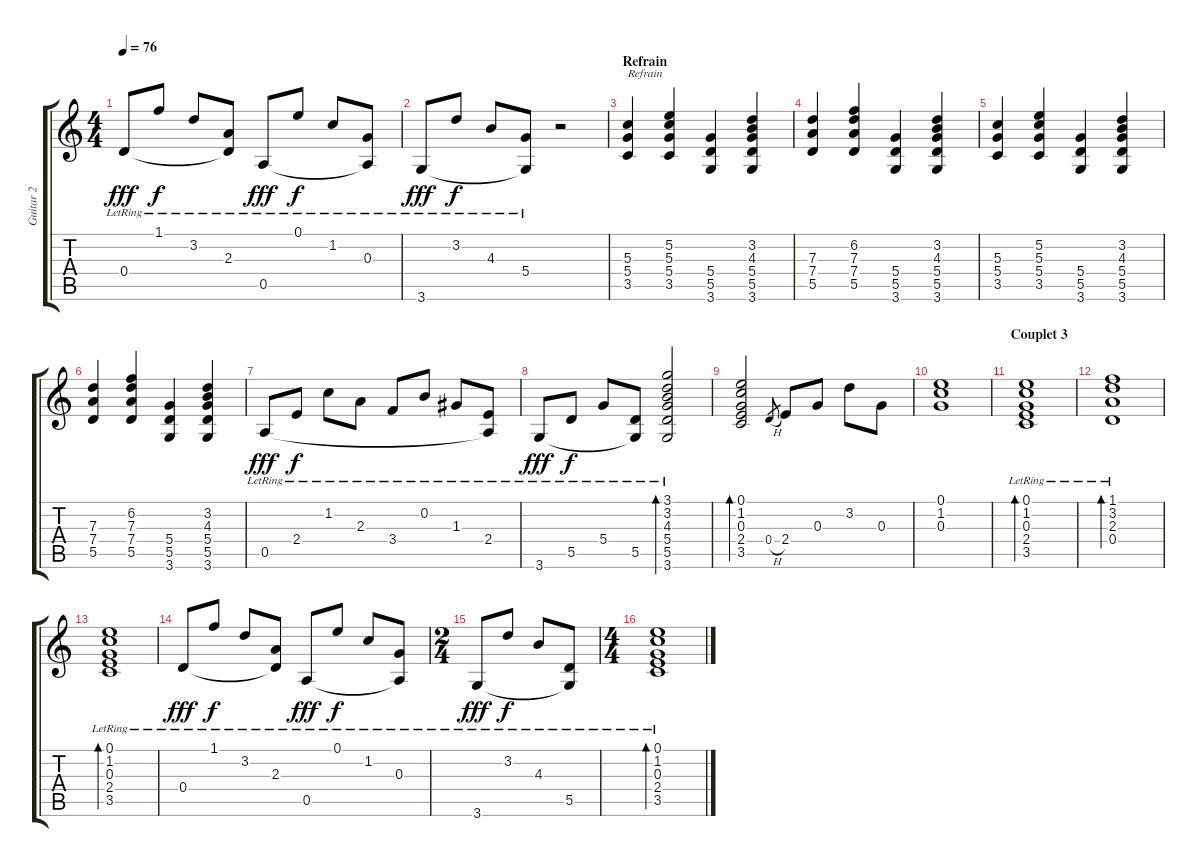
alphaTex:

\track ("Guitar 2" "Guitar 2") {instrument acousticguitarsteel}
\staff {score tabs}
\tuning (E4 B3 G3 D3 A2 E2) {hide}
\ts (4 4)
\tempo 76
\clef g2
\ks c
0.4{lr}.8{dy fff} 1.1{lr}.8{dy f} 3.2{lr}.8 (2.3{lr} 0.4{t}).8 0.5{lr}.8{dy fff} 0.1{lr}.8{dy f} 1.2{lr}.8 (0.3{lr} 0.5{t}).8 |
3.6{lr}.8{dy fff} 3.2{lr}.8{dy f} 4.3{lr}.8 (5.4{lr} 3.6{t}).8 r.2 |
\section ("" "Refrain")
(5.3 5.4 3.5).4{txt "Refrain"} (5.2 5.3 5.4 3.5).4 (5.4 5.5 3.6).4 (3.2 4.3 5.4 5.5 3.6).4 |
(7.3 7.4 5.5).4 (6.2 7.3 7.4 5.5).4 (5.4 5.5 3.6).4 (3.2 4.3 5.4 5.5 3.6).4 |
(5.3 5.4 3.5).4 (5.2 5.3 5.4 3.5).4 (5.4 5.5 3.6).4 (3.2 4.3 5.4 5.5 3.6).4 |
(7.3 7.4 5.5).4 (6.2 7.3 7.4 5.5).4 (5.4 5.5 3.6).4 (3.2 4.3 5.4 5.5 3.6).4 |
0.5{lr}.8{dy fff} 2.4{lr}.8{dy f} 1.2{lr}.8 2.3{lr}.8 3.4{lr}.8 0.2{lr}.8 1.3{lr}.8 (2.4{lr} 0.5{t}).8 |
3.6{lr}.8{dy fff} 5.5{lr}.8{dy f} 5.4{lr}.8 (5.5{lr} 3.6{t}).8 (3.1{lr} 3.2{lr} 4.3{lr} 5.4{lr} 5.5{lr} 3.6{lr}).2{bd 240} |
(0.1 1.2 0.3 2.4 3.5).2{bd 30} 0.4{h}.8{gr} 2.4.8 0.3.8 3.2.8 0.3.8 |
(0.1 1.2 0.3).1 |
\section ("" "Couplet 3")
(0.1{lr} 1.2{lr} 0.3{lr} 2.4{lr} 3.5{lr}).1{bd 240} |
(1.1{lr} 3.2{lr} 2.3{lr} 0.4{lr}).1{bd 60} |
(0.1{lr} 1.2{lr} 0.3{lr} 2.4{lr} 3.5{lr}).1{bd 60} |
0.4{lr}.8{dy fff} 1.1{lr}.8{dy f} 3.2{lr}.8 (2.3{lr} 0.4{t}).8 0.5{lr}.8{dy fff} 0.1{lr}.8{dy f} 1.2{lr}.8 (0.3{lr} 0.5{t}).8 |
\ts (2 4)
3.6{lr}.8{dy fff} 3.2{lr}.8{dy f} 4.3{lr}.8 (5.5{lr} 3.6{t}).8 |
\ts (4 4)
(0.1{lr} 1.2{lr} 0.3{lr} 2.4{lr} 3.5{lr}).1{bd 240}
